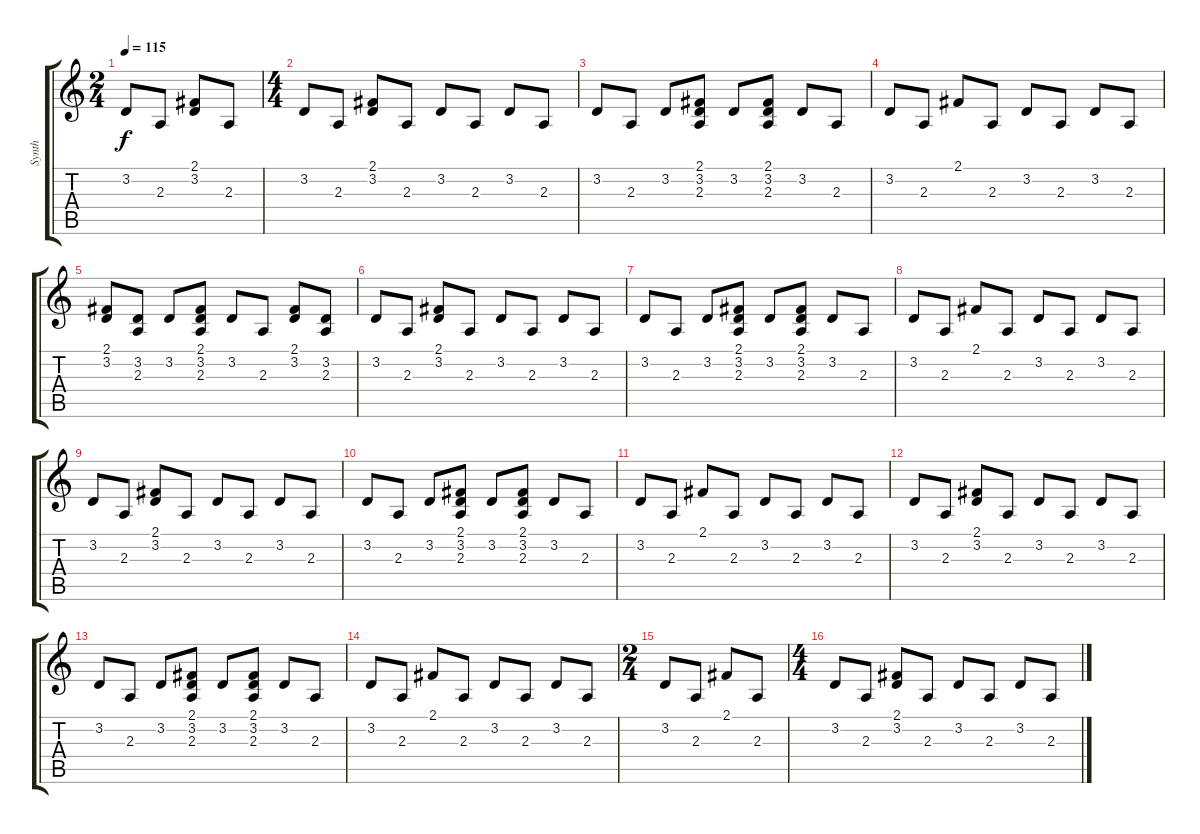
\track ("Synth" "Synth") {instrument flute}
\staff {score tabs}
\tuning (E4 B3 G3 D3 A2 E2) {hide}
\ts (2 4)
\tempo 115
\clef g2
\ks c
3.2.8{dy f instrument flute} 2.3.8 (2.1 3.2).8 2.3.8 |
\ts (4 4)
3.2.8 2.3.8 (2.1 3.2).8 2.3.8 3.2.8 2.3.8 3.2.8 2.3.8 |
3.2.8 2.3.8 3.2.8 (2.1 3.2 2.3).8 3.2.8 (2.1 3.2 2.3).8 3.2.8 2.3.8 |
3.2.8 2.3.8 2.1.8 2.3.8 3.2.8 2.3.8 3.2.8 2.3.8 |
(2.1 3.2).8 (3.2 2.3).8 3.2.8 (2.1 3.2 2.3).8 3.2.8 2.3.8 (2.1 3.2).8 (3.2 2.3).8 |
3.2.8 2.3.8 (2.1 3.2).8 2.3.8 3.2.8 2.3.8 3.2.8 2.3.8 |
3.2.8 2.3.8 3.2.8 (2.1 3.2 2.3).8 3.2.8 (2.1 3.2 2.3).8 3.2.8 2.3.8 |
3.2.8 2.3.8 2.1.8 2.3.8 3.2.8 2.3.8 3.2.8 2.3.8 |
3.2.8 2.3.8 (2.1 3.2).8 2.3.8 3.2.8 2.3.8 3.2.8 2.3.8 |
3.2.8 2.3.8 3.2.8 (2.1 3.2 2.3).8 3.2.8 (2.1 3.2 2.3).8 3.2.8 2.3.8 |
3.2.8 2.3.8 2.1.8 2.3.8 3.2.8 2.3.8 3.2.8 2.3.8 |
3.2.8 2.3.8 (2.1 3.2).8 2.3.8 3.2.8 2.3.8 3.2.8 2.3.8 |
3.2.8 2.3.8 3.2.8 (2.1 3.2 2.3).8 3.2.8 (2.1 3.2 2.3).8 3.2.8 2.3.8 |
3.2.8 2.3.8 2.1.8 2.3.8 3.2.8 2.3.8 3.2.8 2.3.8 |
\ts (2 4)
3.2.8 2.3.8 2.1.8 2.3.8 |
\ts (4 4)
3.2.8 2.3.8 (2.1 3.2).8 2.3.8 3.2.8 2.3.8 3.2.8 2.3.8
